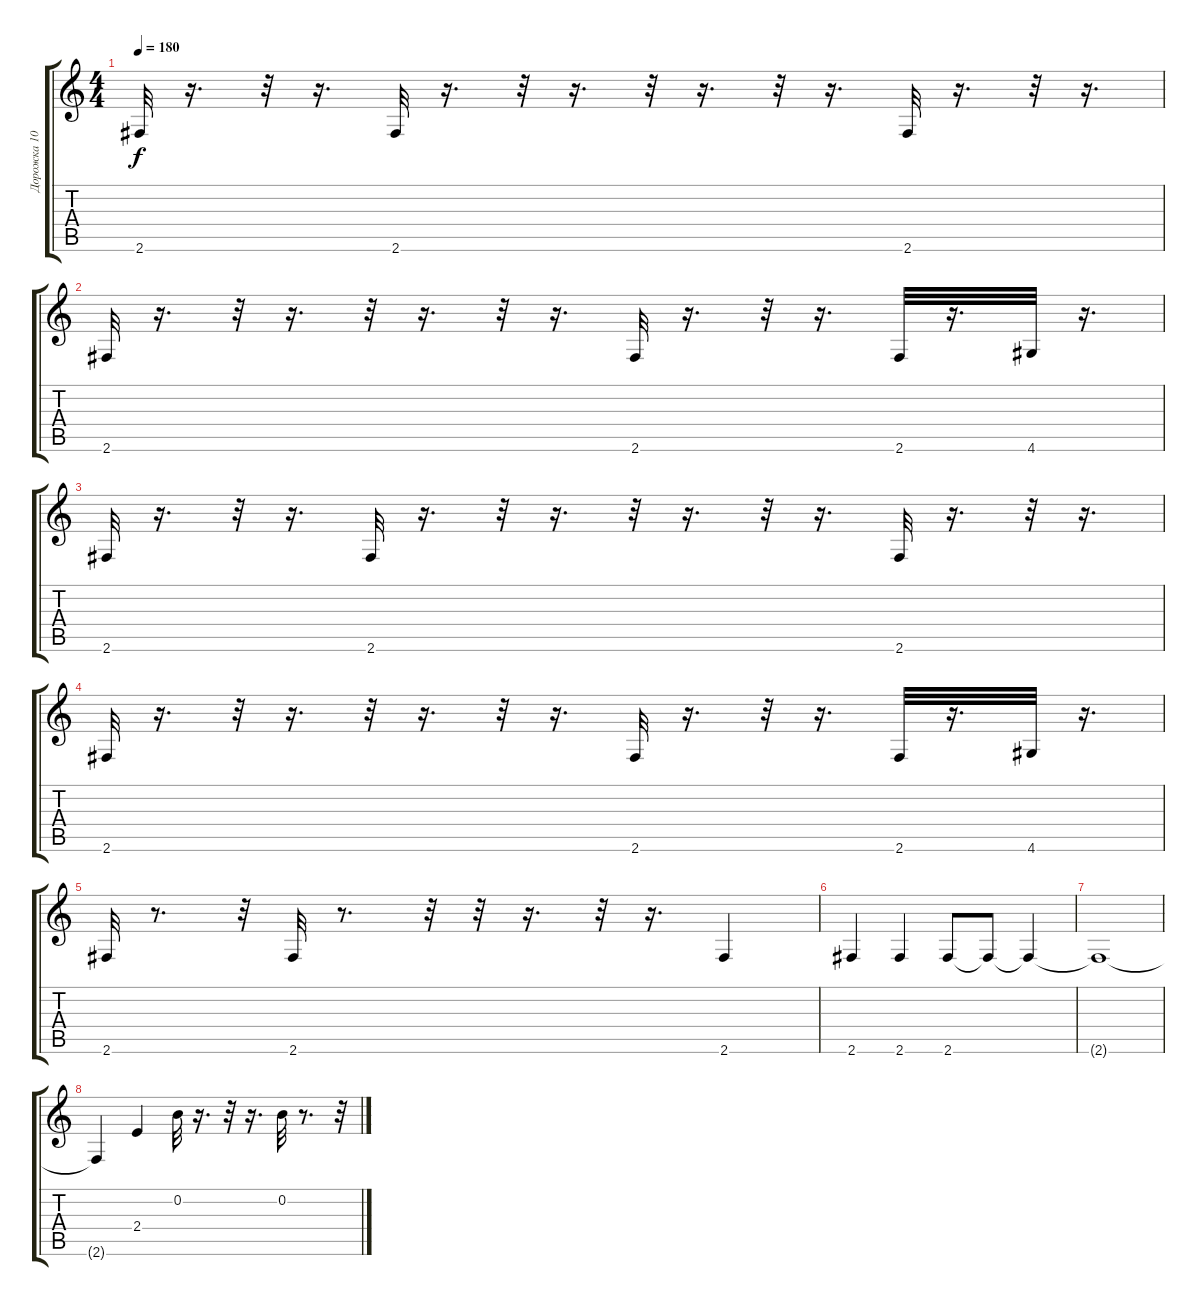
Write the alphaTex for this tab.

\track ("Дорожка 10" "Дорожка 10") {instrument acousticguitarnylon}
\staff {score tabs}
\tuning (E4 B3 G3 D3 A2 E2) {hide}
\ts (4 4)
\tempo 180
\clef g2
\ks c
2.6.32{dy f} r.16{d} r.32 r.16{d} 2.6.32 r.16{d} r.32 r.16{d} r.32 r.16{d} r.32 r.16{d} 2.6.32 r.16{d} r.32 r.16{d} |
2.6.32 r.16{d} r.32 r.16{d} r.32 r.16{d} r.32 r.16{d} 2.6.32 r.16{d} r.32 r.16{d} 2.6.32 r.16{d} 4.6.32 r.16{d} |
2.6.32 r.16{d} r.32 r.16{d} 2.6.32 r.16{d} r.32 r.16{d} r.32 r.16{d} r.32 r.16{d} 2.6.32 r.16{d} r.32 r.16{d} |
2.6.32 r.16{d} r.32 r.16{d} r.32 r.16{d} r.32 r.16{d} 2.6.32 r.16{d} r.32 r.16{d} 2.6.32 r.16{d} 4.6.32 r.16{d} |
2.6.32 r.8{d} r.32 2.6.32 r.8{d} r.32 r.32 r.16{d} r.32 r.16{d} 2.6.4 |
2.6.4 2.6.4 2.6.8 2.6{t}.8 2.6{t}.4 |
2.6{t}.1 |
2.6{t}.4 2.4.4 0.2.32 r.16{d} r.32 r.16{d} 0.2.32 r.8{d} r.32
